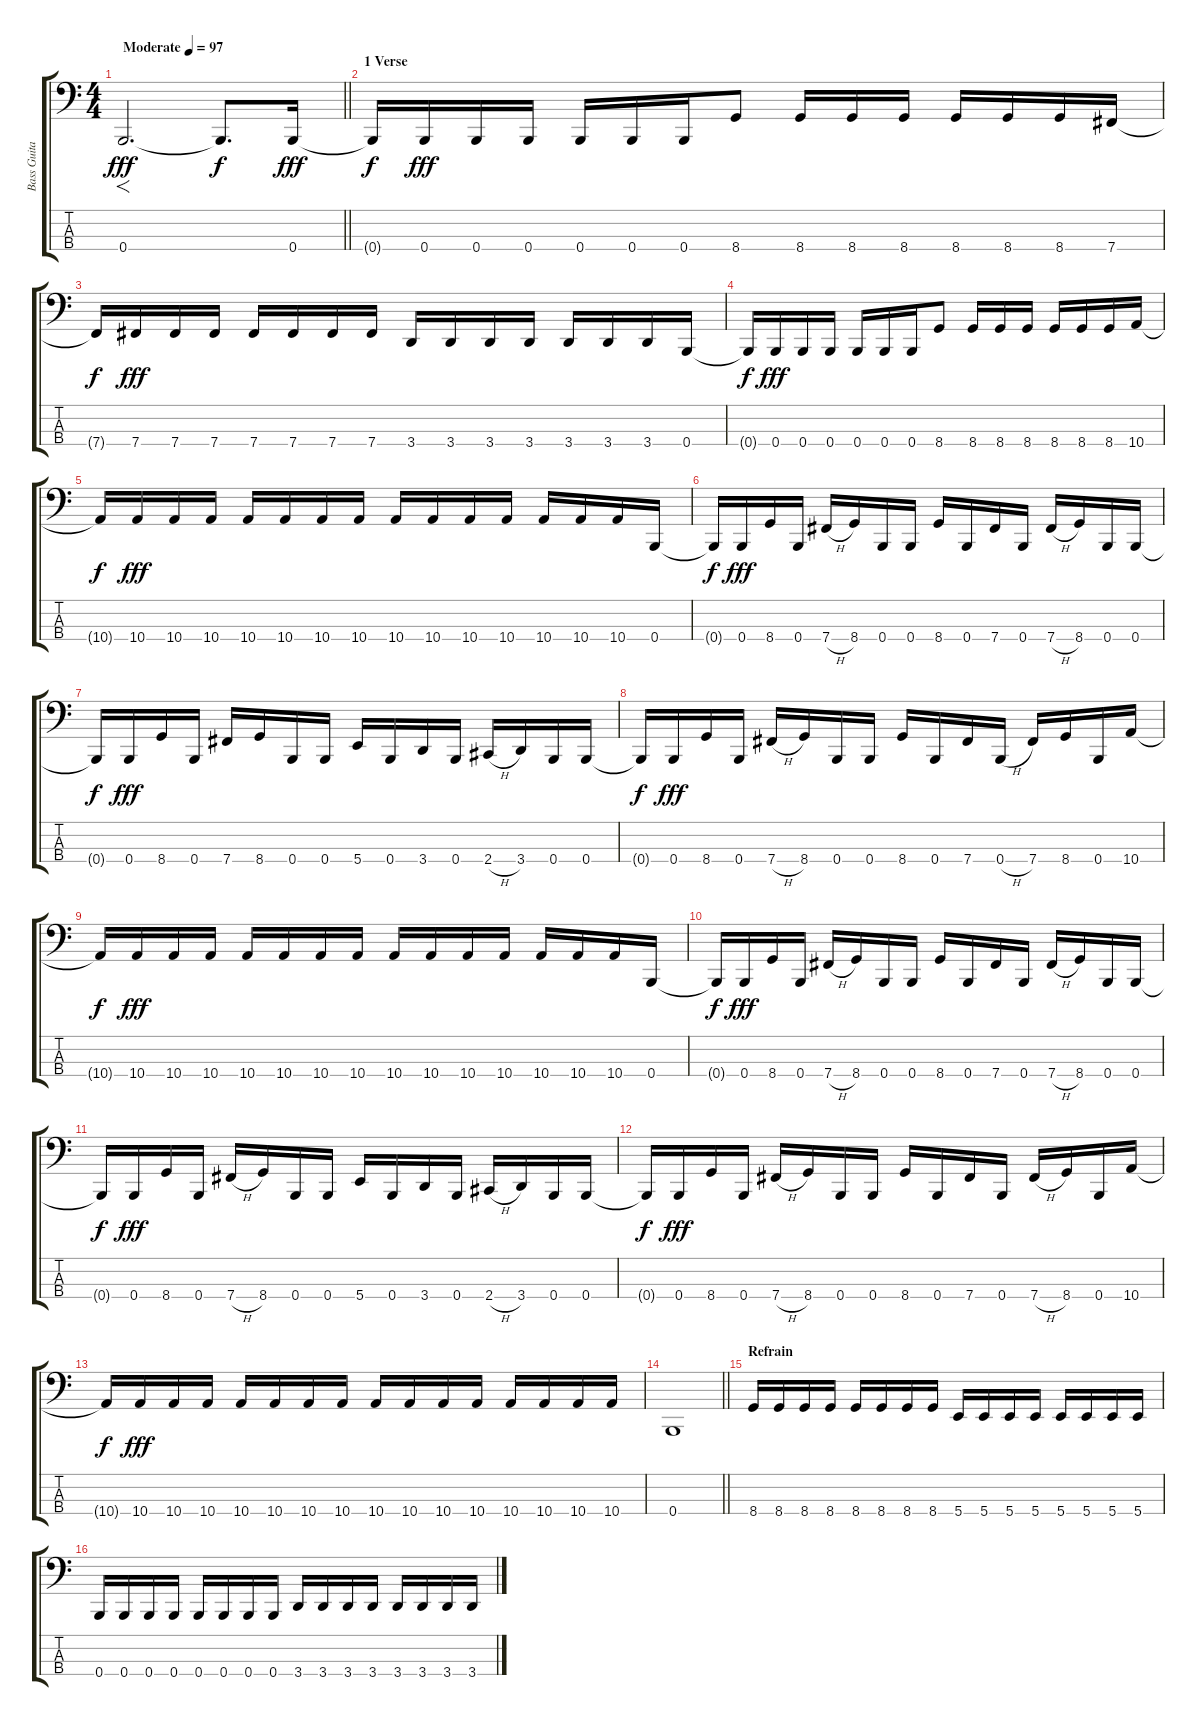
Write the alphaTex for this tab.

\track ("Bass Guitar" "Bass Guita") {instrument electricbassfinger}
\staff {score tabs}
\tuning (E2 B1 Gb1 B0) {hide}
\ts (4 4)
\tempo (97 "Moderate")
\clef f4
\barLineRight lightlight
\ks c
0.4.2{f d dy fff instrument electricbassfinger} 0.4{t}.8{d dy f} 0.4.16{dy fff} |
\section ("" "1 Verse")
0.4{t}.16{dy f} 0.4.16{dy fff} 0.4.16 0.4.16 0.4.16 0.4.16 0.4.16 8.4.8 8.4.16 8.4.16 8.4.16 8.4.16 8.4.16 8.4.16 7.4.16 |
7.4{t}.16{dy f} 7.4.16{dy fff} 7.4.16 7.4.16 7.4.16 7.4.16 7.4.16 7.4.16 3.4.16 3.4.16 3.4.16 3.4.16 3.4.16 3.4.16 3.4.16 0.4.16 |
0.4{t}.16{dy f} 0.4.16{dy fff} 0.4.16 0.4.16 0.4.16 0.4.16 0.4.16 8.4.8 8.4.16 8.4.16 8.4.16 8.4.16 8.4.16 8.4.16 10.4.16 |
10.4{t}.16{dy f} 10.4.16{dy fff} 10.4.16 10.4.16 10.4.16 10.4.16 10.4.16 10.4.16 10.4.16 10.4.16 10.4.16 10.4.16 10.4.16 10.4.16 10.4.16 0.4.16 |
0.4{t}.16{dy f} 0.4.16{dy fff} 8.4.16 0.4.16 7.4{h}.16 8.4.16 0.4.16 0.4.16 8.4.16 0.4.16 7.4.16 0.4.16 7.4{h}.16 8.4.16 0.4.16 0.4.16 |
0.4{t}.16{dy f} 0.4.16{dy fff} 8.4.16 0.4.16 7.4.16 8.4.16 0.4.16 0.4.16 5.4.16 0.4.16 3.4.16 0.4.16 2.4{h}.16 3.4.16 0.4.16 0.4.16 |
0.4{t}.16{dy f} 0.4.16{dy fff} 8.4.16 0.4.16 7.4{h}.16 8.4.16 0.4.16 0.4.16 8.4.16 0.4.16 7.4.16 0.4{h}.16 7.4.16 8.4.16 0.4.16 10.4.16 |
10.4{t}.16{dy f} 10.4.16{dy fff} 10.4.16 10.4.16 10.4.16 10.4.16 10.4.16 10.4.16 10.4.16 10.4.16 10.4.16 10.4.16 10.4.16 10.4.16 10.4.16 0.4.16 |
0.4{t}.16{dy f} 0.4.16{dy fff} 8.4.16 0.4.16 7.4{h}.16 8.4.16 0.4.16 0.4.16 8.4.16 0.4.16 7.4.16 0.4.16 7.4{h}.16 8.4.16 0.4.16 0.4.16 |
0.4{t}.16{dy f} 0.4.16{dy fff} 8.4.16 0.4.16 7.4{h}.16 8.4.16 0.4.16 0.4.16 5.4.16 0.4.16 3.4.16 0.4.16 2.4{h}.16 3.4.16 0.4.16 0.4.16 |
0.4{t}.16{dy f} 0.4.16{dy fff} 8.4.16 0.4.16 7.4{h}.16 8.4.16 0.4.16 0.4.16 8.4.16 0.4.16 7.4.16 0.4.16 7.4{h}.16 8.4.16 0.4.16 10.4.16 |
10.4{t}.16{dy f} 10.4.16{dy fff} 10.4.16 10.4.16 10.4.16 10.4.16 10.4.16 10.4.16 10.4.16 10.4.16 10.4.16 10.4.16 10.4.16 10.4.16 10.4.16 10.4.16 |
\barLineRight lightlight
0.4.1 |
\section ("" "Refrain")
8.4.16 8.4.16 8.4.16 8.4.16 8.4.16 8.4.16 8.4.16 8.4.16 5.4.16 5.4.16 5.4.16 5.4.16 5.4.16 5.4.16 5.4.16 5.4.16 |
0.4.16 0.4.16 0.4.16 0.4.16 0.4.16 0.4.16 0.4.16 0.4.16 3.4.16 3.4.16 3.4.16 3.4.16 3.4.16 3.4.16 3.4.16 3.4.16
